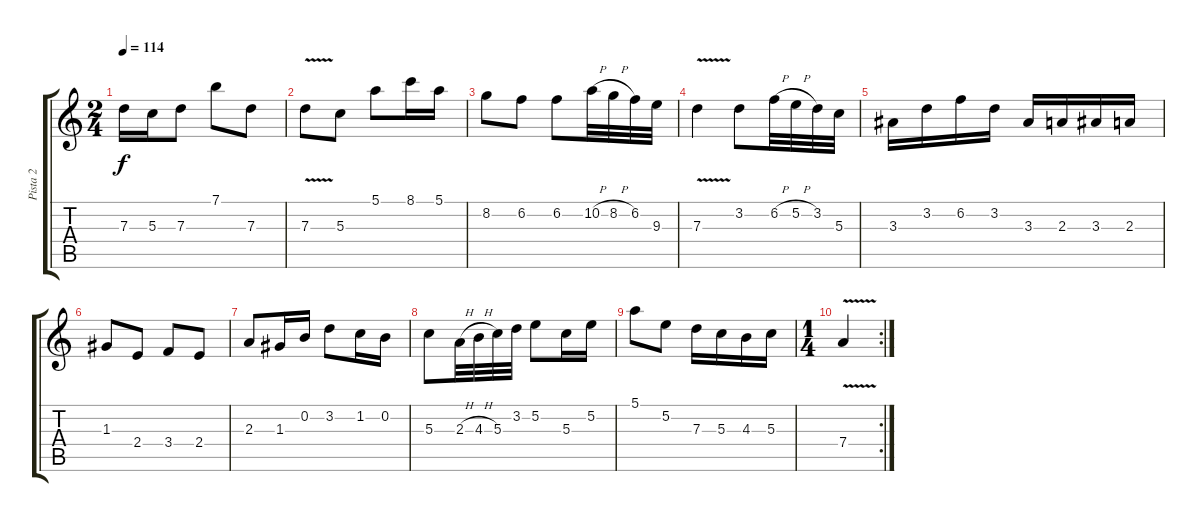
\track ("Pista 2" "Pista 2") {instrument overdrivenguitar}
\staff {score tabs}
\tuning (E4 B3 G3 D3 A2 E2) {hide}
\ts (2 4)
\tempo 114
\clef g2
\ks c
7.3.16{dy f} 5.3.16 7.3.8 7.1.8 7.3.8 |
7.3{v}.8 5.3.8 5.1.8 8.1.16 5.1.16 |
8.2.8 6.2.8 6.2.8 10.2{h}.32 8.2{h}.32 6.2.32 9.3.32 |
7.3{v}.4 3.2.8 6.2{h}.32 5.2{h}.32 3.2.32 5.3.32 |
3.3.16 3.2.16 6.2.16 3.2.16 3.3.16 2.3.16 3.3.16 2.3.16 |
1.3.8 2.4.8 3.4.8 2.4.8 |
2.3.8 1.3.16 0.2.16 3.2.8 1.2.16 0.2.16 |
5.3.8 2.3{h}.32 4.3{h}.32 5.3.32 3.2.32 5.2.8 5.3.16 5.2.16 |
5.1.8 5.2.8 7.3.16 5.3.16 4.3.16 5.3.16 |
\rc 2
\ts (1 4)
7.4{v}.4
